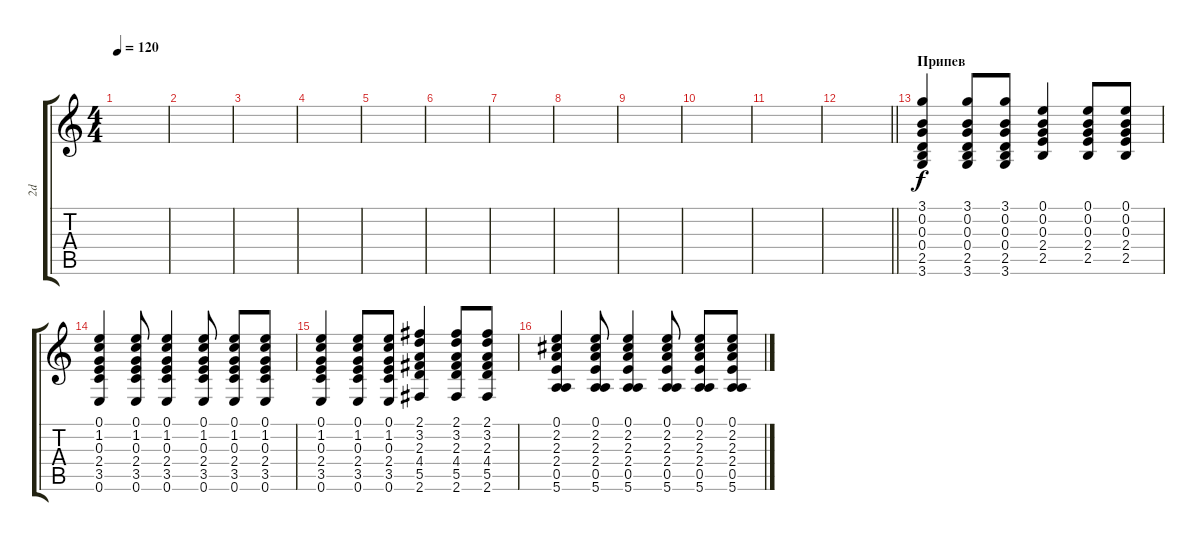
\track ("2d" "2d") {instrument acousticguitarsteel}
\staff {score tabs}
\tuning (E4 B3 G3 D3 A2 E2) {hide}
\ts (4 4)
\tempo 120
\clef g2
\ks c
|
|
|
|
|
|
|
|
|
|
|
\barLineRight lightlight
|
\section ("" "Припев")
(3.1 0.2 0.3 0.4 2.5 3.6).4 (3.1 0.2 0.3 0.4 2.5 3.6).8 (3.1 0.2 0.3 0.4 2.5 3.6).8 (0.1 0.2 0.3 2.4 2.5).4 (0.1 0.2 0.3 2.4 2.5).8 (0.1 0.2 0.3 2.4 2.5).8 |
(0.1 1.2 0.3 2.4 3.5 0.6).4 (0.1 1.2 0.3 2.4 3.5 0.6).8 (0.1 1.2 0.3 2.4 3.5 0.6).4 (0.1 1.2 0.3 2.4 3.5 0.6).8 (0.1 1.2 0.3 2.4 3.5 0.6).8 (0.1 1.2 0.3 2.4 3.5 0.6).8 |
(0.1 1.2 0.3 2.4 3.5 0.6).4 (0.1 1.2 0.3 2.4 3.5 0.6).8 (0.1 1.2 0.3 2.4 3.5 0.6).8 (2.1 3.2 2.3 4.4 5.5 2.6).4 (2.1 3.2 2.3 4.4 5.5 2.6).8 (2.1 3.2 2.3 4.4 5.5 2.6).8 |
(0.1 2.2 2.3 2.4 0.5 5.6).4 (0.1 2.2 2.3 2.4 0.5 5.6).8 (0.1 2.2 2.3 2.4 0.5 5.6).4 (0.1 2.2 2.3 2.4 0.5 5.6).8 (0.1 2.2 2.3 2.4 0.5 5.6).8 (0.1 2.2 2.3 2.4 0.5 5.6).8
